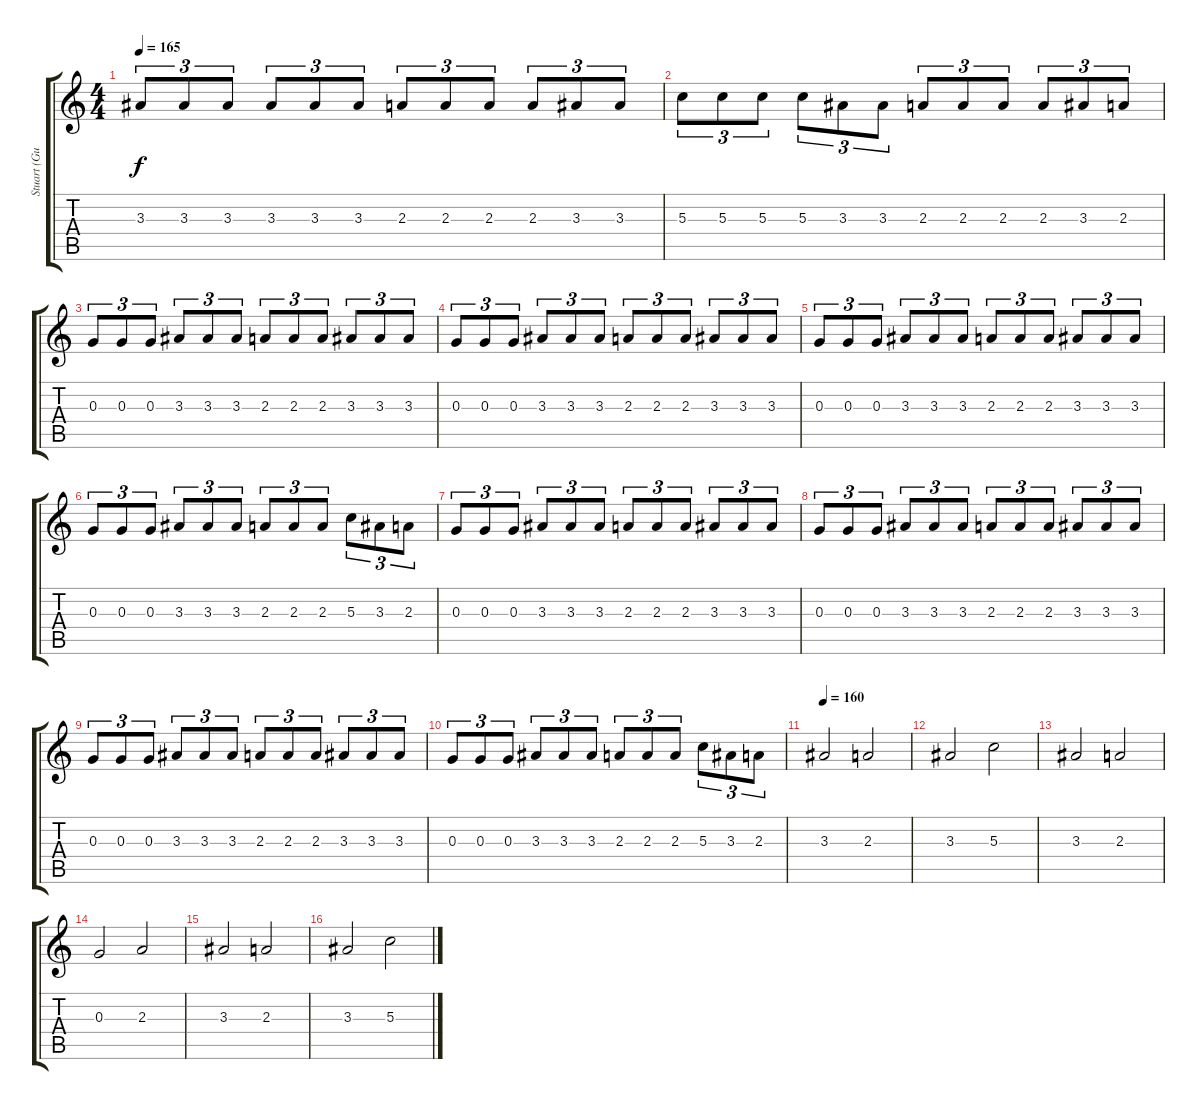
\track ("Stuart (Guitar)" "Stuart (Gu") {instrument overdrivenguitar}
\staff {score tabs}
\tuning (E4 B3 G3 D3 A2 D2) {hide}
\ts (4 4)
\tempo 165
\clef g2
\ks c
3.3.8{tu (3 2) dy f} 3.3.8{tu (3 2)} 3.3.8{tu (3 2)} 3.3.8{tu (3 2)} 3.3.8{tu (3 2)} 3.3.8{tu (3 2)} 2.3.8{tu (3 2)} 2.3.8{tu (3 2)} 2.3.8{tu (3 2)} 2.3.8{tu (3 2)} 3.3.8{tu (3 2)} 3.3.8{tu (3 2)} |
5.3.8{tu (3 2)} 5.3.8{tu (3 2)} 5.3.8{tu (3 2)} 5.3.8{tu (3 2)} 3.3.8{tu (3 2)} 3.3.8{tu (3 2)} 2.3.8{tu (3 2)} 2.3.8{tu (3 2)} 2.3.8{tu (3 2)} 2.3.8{tu (3 2)} 3.3.8{tu (3 2)} 2.3.8{tu (3 2)} |
0.3.8{tu (3 2)} 0.3.8{tu (3 2)} 0.3.8{tu (3 2)} 3.3.8{tu (3 2)} 3.3.8{tu (3 2)} 3.3.8{tu (3 2)} 2.3.8{tu (3 2)} 2.3.8{tu (3 2)} 2.3.8{tu (3 2)} 3.3.8{tu (3 2)} 3.3.8{tu (3 2)} 3.3.8{tu (3 2)} |
0.3.8{tu (3 2)} 0.3.8{tu (3 2)} 0.3.8{tu (3 2)} 3.3.8{tu (3 2)} 3.3.8{tu (3 2)} 3.3.8{tu (3 2)} 2.3.8{tu (3 2)} 2.3.8{tu (3 2)} 2.3.8{tu (3 2)} 3.3.8{tu (3 2)} 3.3.8{tu (3 2)} 3.3.8{tu (3 2)} |
0.3.8{tu (3 2)} 0.3.8{tu (3 2)} 0.3.8{tu (3 2)} 3.3.8{tu (3 2)} 3.3.8{tu (3 2)} 3.3.8{tu (3 2)} 2.3.8{tu (3 2)} 2.3.8{tu (3 2)} 2.3.8{tu (3 2)} 3.3.8{tu (3 2)} 3.3.8{tu (3 2)} 3.3.8{tu (3 2)} |
0.3.8{tu (3 2)} 0.3.8{tu (3 2)} 0.3.8{tu (3 2)} 3.3.8{tu (3 2)} 3.3.8{tu (3 2)} 3.3.8{tu (3 2)} 2.3.8{tu (3 2)} 2.3.8{tu (3 2)} 2.3.8{tu (3 2)} 5.3.8{tu (3 2)} 3.3.8{tu (3 2)} 2.3.8{tu (3 2)} |
0.3.8{tu (3 2)} 0.3.8{tu (3 2)} 0.3.8{tu (3 2)} 3.3.8{tu (3 2)} 3.3.8{tu (3 2)} 3.3.8{tu (3 2)} 2.3.8{tu (3 2)} 2.3.8{tu (3 2)} 2.3.8{tu (3 2)} 3.3.8{tu (3 2)} 3.3.8{tu (3 2)} 3.3.8{tu (3 2)} |
0.3.8{tu (3 2)} 0.3.8{tu (3 2)} 0.3.8{tu (3 2)} 3.3.8{tu (3 2)} 3.3.8{tu (3 2)} 3.3.8{tu (3 2)} 2.3.8{tu (3 2)} 2.3.8{tu (3 2)} 2.3.8{tu (3 2)} 3.3.8{tu (3 2)} 3.3.8{tu (3 2)} 3.3.8{tu (3 2)} |
0.3.8{tu (3 2)} 0.3.8{tu (3 2)} 0.3.8{tu (3 2)} 3.3.8{tu (3 2)} 3.3.8{tu (3 2)} 3.3.8{tu (3 2)} 2.3.8{tu (3 2)} 2.3.8{tu (3 2)} 2.3.8{tu (3 2)} 3.3.8{tu (3 2)} 3.3.8{tu (3 2)} 3.3.8{tu (3 2)} |
0.3.8{tu (3 2)} 0.3.8{tu (3 2)} 0.3.8{tu (3 2)} 3.3.8{tu (3 2)} 3.3.8{tu (3 2)} 3.3.8{tu (3 2)} 2.3.8{tu (3 2)} 2.3.8{tu (3 2)} 2.3.8{tu (3 2)} 5.3.8{tu (3 2)} 3.3.8{tu (3 2)} 2.3.8{tu (3 2)} |
\tempo 160
3.3.2 2.3.2 |
3.3.2 5.3.2 |
3.3.2 2.3.2 |
0.3.2 2.3.2 |
3.3.2 2.3.2 |
3.3.2 5.3.2
